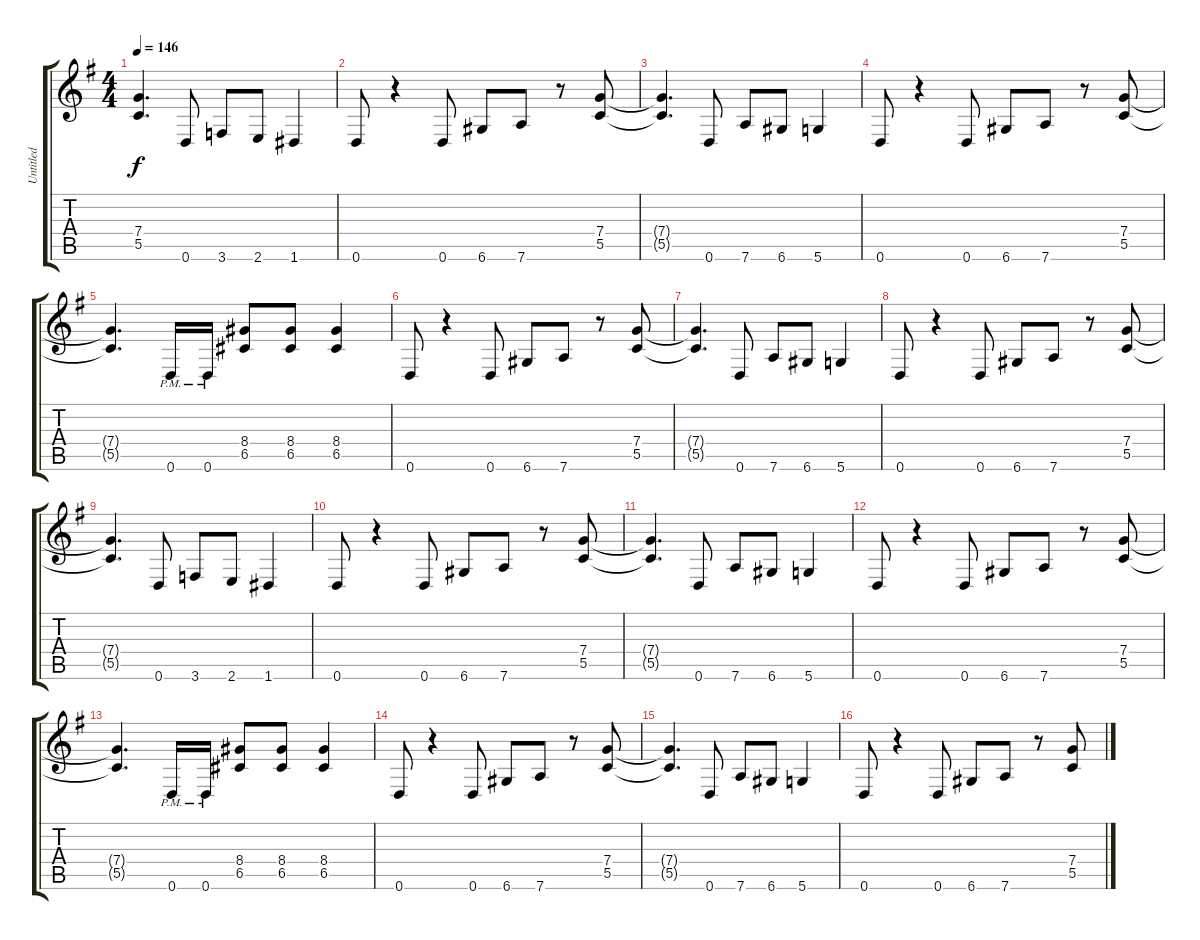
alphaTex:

\track ("Untitled" "Untitled") {instrument distortionguitar}
\staff {score tabs}
\tuning (D4 A3 F3 C3 G2 D2) {hide}
\ts (4 4)
\tempo 146
\clef g2
\ks g
(7.4{t} 5.5{t}).4{d dy f} 0.6.8 3.6.8 2.6.8 1.6.4 |
0.6.8 r.4 0.6.8 6.6.8 7.6.8 r.8 (7.4 5.5).8 |
(7.4{t} 5.5{t}).4{d} 0.6.8 7.6.8 6.6.8 5.6.4 |
0.6.8 r.4 0.6.8 6.6.8 7.6.8 r.8 (7.4 5.5).8 |
(7.4{t} 5.5{t}).4{d} 0.6{pm}.16 0.6{pm}.16 (8.4 6.5).8 (8.4 6.5).8 (8.4 6.5).4 |
0.6.8 r.4 0.6.8 6.6.8 7.6.8 r.8 (7.4 5.5).8 |
(7.4{t} 5.5{t}).4{d} 0.6.8 7.6.8 6.6.8 5.6.4 |
0.6.8 r.4 0.6.8 6.6.8 7.6.8 r.8 (7.4 5.5).8 |
(7.4{t} 5.5{t}).4{d} 0.6.8 3.6.8 2.6.8 1.6.4 |
0.6.8 r.4 0.6.8 6.6.8 7.6.8 r.8 (7.4 5.5).8 |
(7.4{t} 5.5{t}).4{d} 0.6.8 7.6.8 6.6.8 5.6.4 |
0.6.8 r.4 0.6.8 6.6.8 7.6.8 r.8 (7.4 5.5).8 |
(7.4{t} 5.5{t}).4{d} 0.6{pm}.16 0.6{pm}.16 (8.4 6.5).8 (8.4 6.5).8 (8.4 6.5).4 |
0.6.8 r.4 0.6.8 6.6.8 7.6.8 r.8 (7.4 5.5).8 |
(7.4{t} 5.5{t}).4{d} 0.6.8 7.6.8 6.6.8 5.6.4 |
0.6.8 r.4 0.6.8 6.6.8 7.6.8 r.8 (7.4 5.5).8
